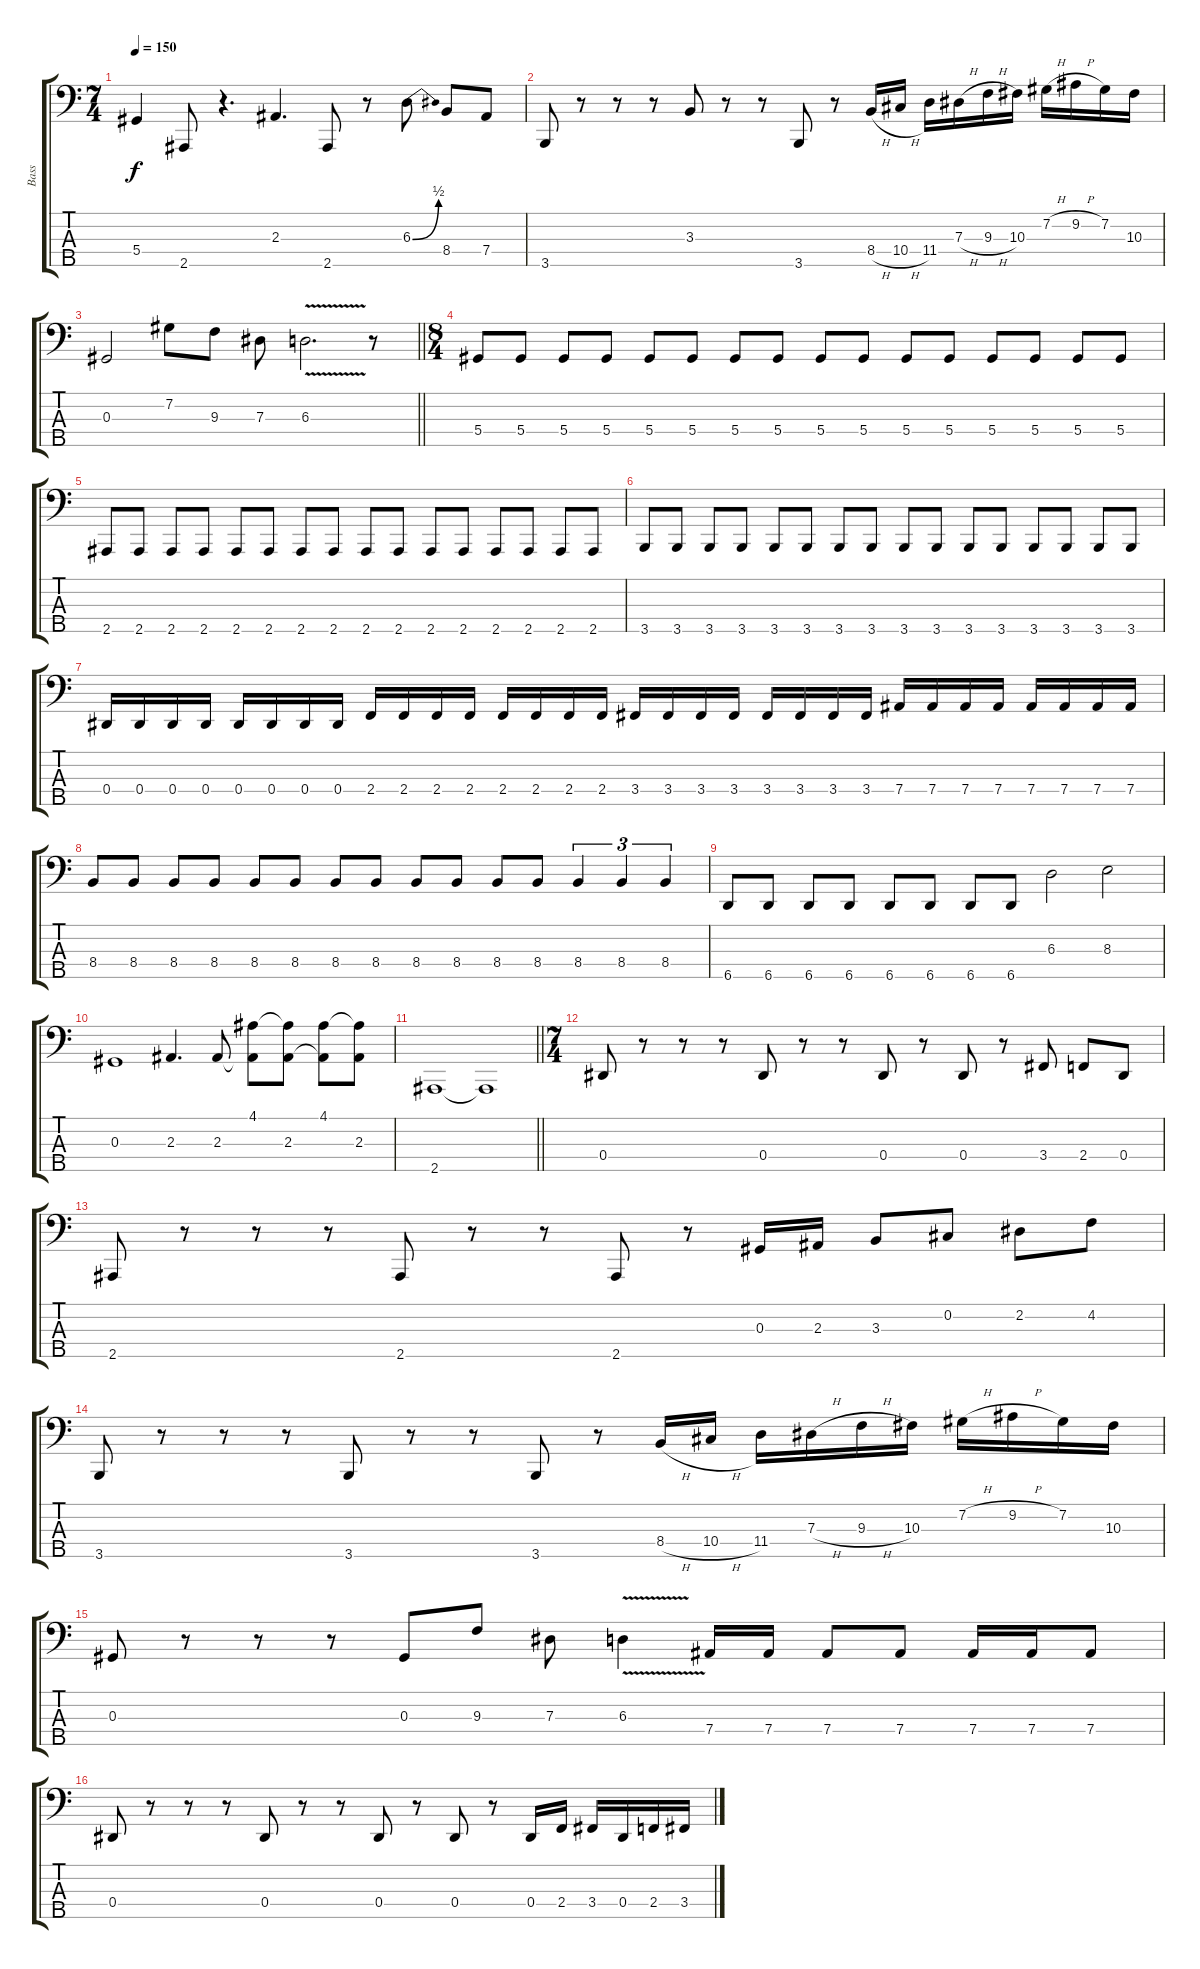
\track ("Bass" "Bass") {instrument electricbassfinger}
\staff {score tabs}
\tuning (Gb2 Db2 Ab1 Eb1 Ab0) {hide}
\ts (7 4)
\tempo 150
\clef f4
\ks c
5.4{t}.4{dy f} 2.5.8 r.4{d} 2.3.4{d} 2.5.8 r.8 6.3{be (bend 0 0 60 2)}.8 8.4.8 7.4.8 |
3.5.8 r.8 r.8 r.8 3.3.8 r.8 r.8 3.5.8 r.8 8.4{h}.16 10.4{h}.16 11.4.16 7.3{h}.16 9.3{h}.16 10.3.16 7.2{h}.16 9.2{h}.16 7.2.16 10.3.16 |
\barLineRight lightlight
0.3.2 7.2.8 9.3.8 7.3.8 6.3{v}.2{d} r.8 |
\ts (8 4)
\section ("" "")
5.4.8 5.4.8 5.4.8 5.4.8 5.4.8 5.4.8 5.4.8 5.4.8 5.4.8 5.4.8 5.4.8 5.4.8 5.4.8 5.4.8 5.4.8 5.4.8 |
2.5.8 2.5.8 2.5.8 2.5.8 2.5.8 2.5.8 2.5.8 2.5.8 2.5.8 2.5.8 2.5.8 2.5.8 2.5.8 2.5.8 2.5.8 2.5.8 |
3.5.8 3.5.8 3.5.8 3.5.8 3.5.8 3.5.8 3.5.8 3.5.8 3.5.8 3.5.8 3.5.8 3.5.8 3.5.8 3.5.8 3.5.8 3.5.8 |
0.4.16 0.4.16 0.4.16 0.4.16 0.4.16 0.4.16 0.4.16 0.4.16 2.4.16 2.4.16 2.4.16 2.4.16 2.4.16 2.4.16 2.4.16 2.4.16 3.4.16 3.4.16 3.4.16 3.4.16 3.4.16 3.4.16 3.4.16 3.4.16 7.4.16 7.4.16 7.4.16 7.4.16 7.4.16 7.4.16 7.4.16 7.4.16 |
8.4.8 8.4.8 8.4.8 8.4.8 8.4.8 8.4.8 8.4.8 8.4.8 8.4.8 8.4.8 8.4.8 8.4.8 8.4.4{tu (3 2)} 8.4.4{tu (3 2)} 8.4.4{tu (3 2)} |
6.5.8 6.5.8 6.5.8 6.5.8 6.5.8 6.5.8 6.5.8 6.5.8 6.3.2 8.3.2 |
0.3.1 2.3.4{d} 2.3.8 (4.1 2.3{t}).8 (4.1{t} 2.3).8 (4.1 2.3{t}).8 (4.1{t} 2.3).8 |
\barLineRight lightlight
2.5.1 2.5{t}.1 |
\ts (7 4)
\section ("" "")
0.4.8 r.8 r.8 r.8 0.4.8 r.8 r.8 0.4.8 r.8 0.4.8 r.8 3.4.8 2.4.8 0.4.8 |
2.5.8 r.8 r.8 r.8 2.5.8 r.8 r.8 2.5.8 r.8 0.3.16 2.3.16 3.3.8 0.2.8 2.2.8 4.2.8 |
3.5.8 r.8 r.8 r.8 3.5.8 r.8 r.8 3.5.8 r.8 8.4{h}.16 10.4{h}.16 11.4.16 7.3{h}.16 9.3{h}.16 10.3.16 7.2{h}.16 9.2{h}.16 7.2.16 10.3.16 |
0.3.8 r.8 r.8 r.8 0.3.8 9.3.8 7.3.8 6.3{v}.4 7.4.16 7.4.16 7.4.8 7.4.8 7.4.16 7.4.16 7.4.8 |
0.4.8 r.8 r.8 r.8 0.4.8 r.8 r.8 0.4.8 r.8 0.4.8 r.8 0.4.16 2.4.16 3.4.16 0.4.16 2.4.16 3.4.16
